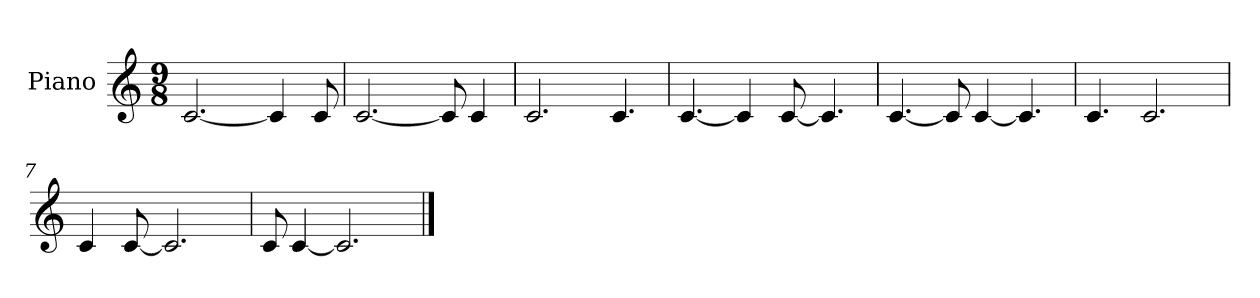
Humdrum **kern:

**kern
*part1
*staff1
*I"Piano
*I'Pno.
*clefG2
*k[]
*M9/8
*MM80
=1
[2.c/
4c/]
8c/
=2
[2.c/
8c/]
4c/
=3
2.c/
4.c/
=4
[4.c/
4c/]
[8c/
4.c/]
=5
[4.c/
8c/]
[4c/
4.c/]
=6
4.c/
2.c/
=7
4c/
[8c/
2.c/]
=8
8c/
[4c/
2.c/]
==
*-
